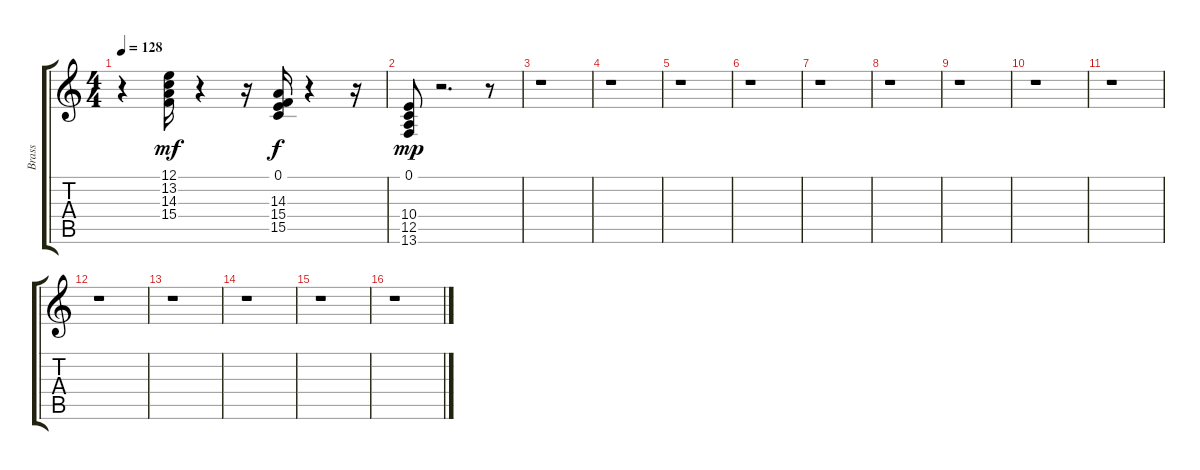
\track ("Brass" "Brass") {instrument synthbrass1}
\staff {score tabs}
\tuning (E4 B3 G3 D3 A2 E2) {hide}
\ts (4 4)
\tempo 128
\clef g2
\ks c
r.4{dy ff} (12.1 13.2 14.3 15.4).16{dy mf} r.4 r.16 (0.1 14.3 15.4 15.5).16{dy f} r.4 r.16 |
(0.1 10.4 12.5 13.6).8{dy mp} r.2{d} r.8 |
r.1 |
r.1 |
r.1 |
r.1 |
r.1 |
r.1 |
r.1 |
r.1 |
r.1 |
r.1 |
r.1 |
r.1 |
r.1 |
r.1
